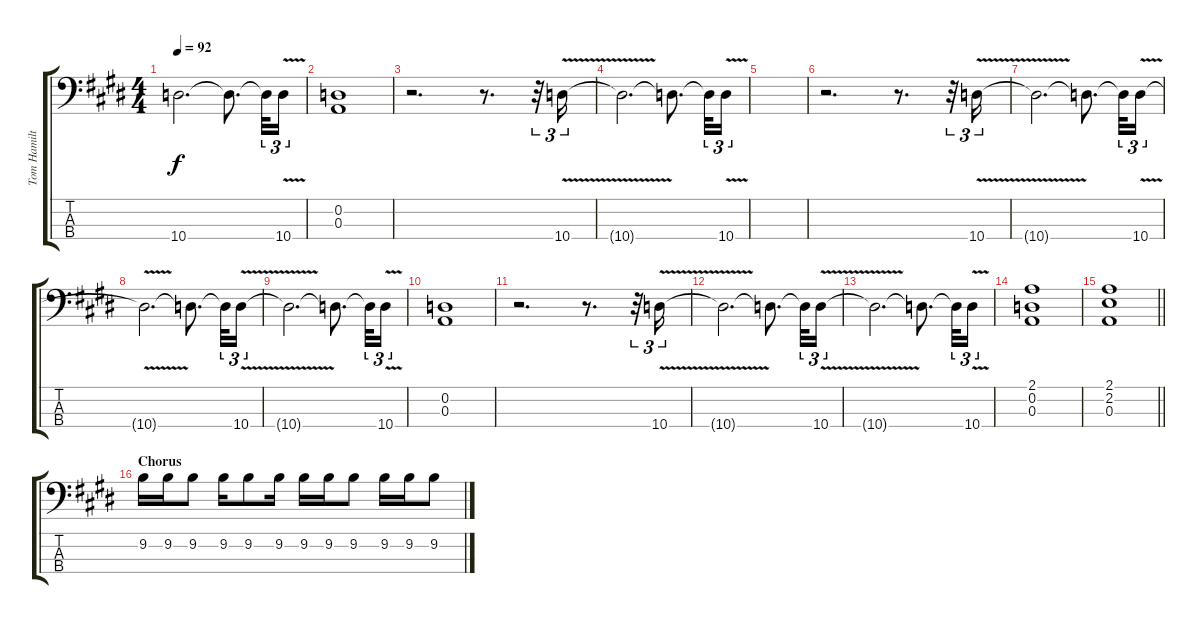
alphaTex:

\track ("Tom Hamilton" "Tom Hamilt") {instrument electricbassfinger}
\staff {score tabs}
\tuning (G2 D2 A1 E1) {hide}
\ts (4 4)
\tempo 92
\clef f4
\ks e
10.4{t}.2{d dy f} 10.4{t}.8{d} 10.4{t}.32{tu (3 2)} 10.4{v}.16{tu (3 2)} |
(0.2 0.3).1 |
r.2{d} r.8{d} r.32{tu (3 2)} 10.4{v}.16{tu (3 2)} |
10.4{t}.2{d} 10.4{t}.8{d} 10.4{t}.32{tu (3 2)} 10.4{v}.16{tu (3 2)} |
|
r.2{d} r.8{d} r.32{tu (3 2)} 10.4{v}.16{tu (3 2)} |
10.4{t}.2{d} 10.4{t}.8{d} 10.4{t}.32{tu (3 2)} 10.4{v}.16{tu (3 2)} |
10.4{t}.2{d} 10.4{t}.8{d} 10.4{t}.32{tu (3 2)} 10.4{v}.16{tu (3 2)} |
10.4{t}.2{d} 10.4{t}.8{d} 10.4{t}.32{tu (3 2)} 10.4{v}.16{tu (3 2)} |
(0.2 0.3).1 |
r.2{d} r.8{d} r.32{tu (3 2)} 10.4{v}.16{tu (3 2)} |
10.4{t}.2{d} 10.4{t}.8{d} 10.4{t}.32{tu (3 2)} 10.4{v}.16{tu (3 2)} |
10.4{t}.2{d} 10.4{t}.8{d} 10.4{t}.32{tu (3 2)} 10.4{v}.16{tu (3 2)} |
(2.1 0.2 0.3).1 |
\barLineRight lightlight
(2.1 2.2 0.3).1 |
\section ("" "Chorus")
9.2.16 9.2.16 9.2.8 9.2.16 9.2.8 9.2.16 9.2.16 9.2.16 9.2.8 9.2.16 9.2.16 9.2.8
